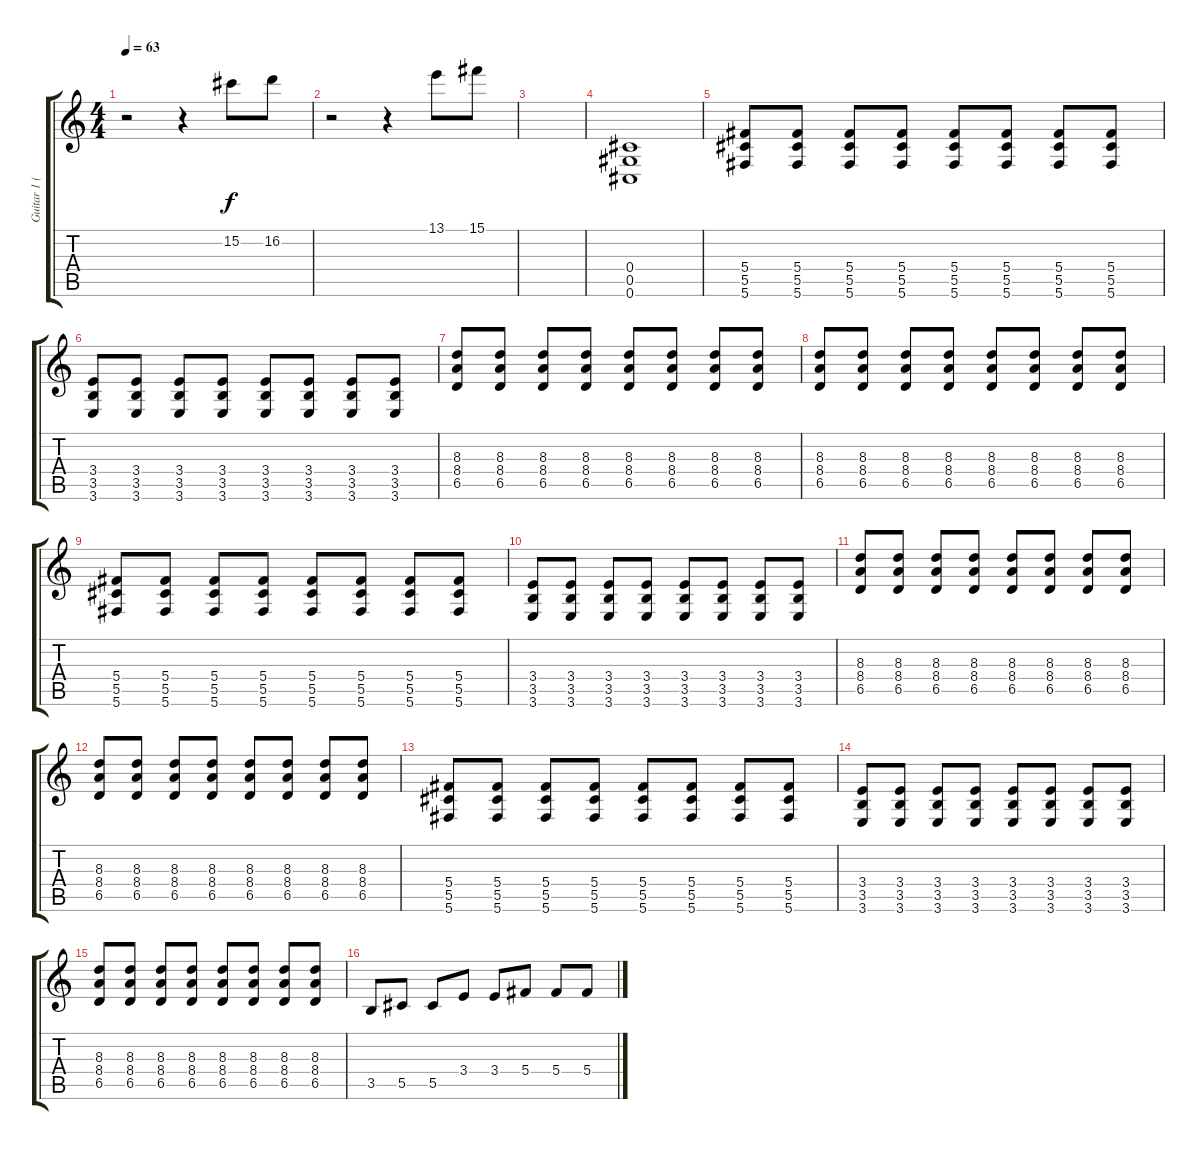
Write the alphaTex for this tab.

\track ("Guitar 1 (Drop C#)" "Guitar 1 (") {instrument distortionguitar}
\staff {score tabs}
\tuning (Eb4 Bb3 Gb3 Db3 Ab2 Db2) {hide}
\ts (4 4)
\tempo 63
\clef g2
\ks c
r.2{dy f} r.4 15.2.8 16.2.8 |
r.2 r.4 13.1.8 15.1.8 |
|
(0.4 0.5 0.6).1{volume 7} |
(5.4 5.5 5.6).8 (5.4 5.5 5.6).8 (5.4 5.5 5.6).8 (5.4 5.5 5.6).8 (5.4 5.5 5.6).8 (5.4 5.5 5.6).8 (5.4 5.5 5.6).8 (5.4 5.5 5.6).8 |
(3.4 3.5 3.6).8 (3.4 3.5 3.6).8 (3.4 3.5 3.6).8 (3.4 3.5 3.6).8 (3.4 3.5 3.6).8 (3.4 3.5 3.6).8 (3.4 3.5 3.6).8 (3.4 3.5 3.6).8 |
(8.3 8.4 6.5).8 (8.3 8.4 6.5).8 (8.3 8.4 6.5).8 (8.3 8.4 6.5).8 (8.3 8.4 6.5).8 (8.3 8.4 6.5).8 (8.3 8.4 6.5).8 (8.3 8.4 6.5).8 |
(8.3 8.4 6.5).8 (8.3 8.4 6.5).8 (8.3 8.4 6.5).8 (8.3 8.4 6.5).8 (8.3 8.4 6.5).8 (8.3 8.4 6.5).8 (8.3 8.4 6.5).8 (8.3 8.4 6.5).8 |
(5.4 5.5 5.6).8 (5.4 5.5 5.6).8 (5.4 5.5 5.6).8 (5.4 5.5 5.6).8 (5.4 5.5 5.6).8 (5.4 5.5 5.6).8 (5.4 5.5 5.6).8 (5.4 5.5 5.6).8 |
(3.4 3.5 3.6).8 (3.4 3.5 3.6).8 (3.4 3.5 3.6).8 (3.4 3.5 3.6).8 (3.4 3.5 3.6).8 (3.4 3.5 3.6).8 (3.4 3.5 3.6).8 (3.4 3.5 3.6).8 |
(8.3 8.4 6.5).8 (8.3 8.4 6.5).8 (8.3 8.4 6.5).8 (8.3 8.4 6.5).8 (8.3 8.4 6.5).8 (8.3 8.4 6.5).8 (8.3 8.4 6.5).8 (8.3 8.4 6.5).8 |
(8.3 8.4 6.5).8 (8.3 8.4 6.5).8 (8.3 8.4 6.5).8 (8.3 8.4 6.5).8 (8.3 8.4 6.5).8 (8.3 8.4 6.5).8 (8.3 8.4 6.5).8 (8.3 8.4 6.5).8 |
(5.4 5.5 5.6).8 (5.4 5.5 5.6).8 (5.4 5.5 5.6).8 (5.4 5.5 5.6).8 (5.4 5.5 5.6).8 (5.4 5.5 5.6).8 (5.4 5.5 5.6).8 (5.4 5.5 5.6).8 |
(3.4 3.5 3.6).8 (3.4 3.5 3.6).8 (3.4 3.5 3.6).8 (3.4 3.5 3.6).8 (3.4 3.5 3.6).8 (3.4 3.5 3.6).8 (3.4 3.5 3.6).8 (3.4 3.5 3.6).8 |
(8.3 8.4 6.5).8 (8.3 8.4 6.5).8 (8.3 8.4 6.5).8 (8.3 8.4 6.5).8 (8.3 8.4 6.5).8 (8.3 8.4 6.5).8 (8.3 8.4 6.5).8 (8.3 8.4 6.5).8 |
3.5.8 5.5.8 5.5.8 3.4.8 3.4.8 5.4.8 5.4.8 5.4.8
